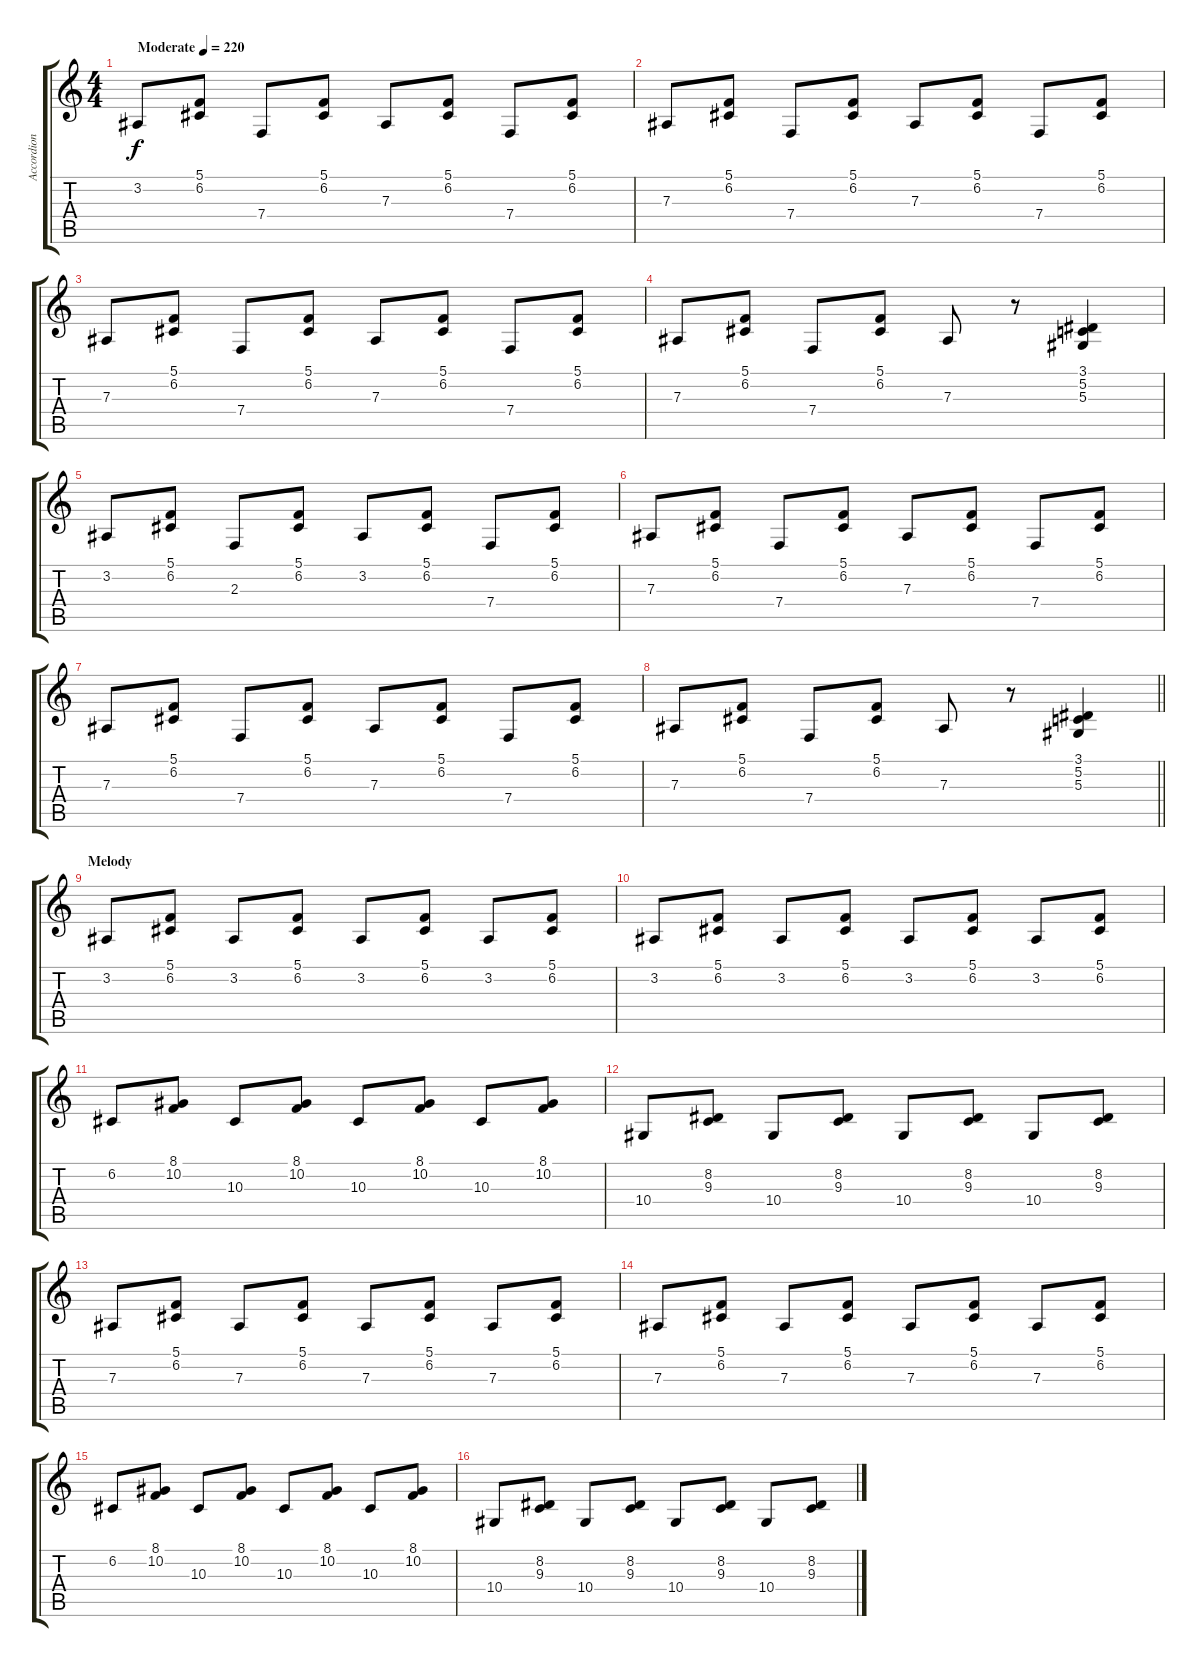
\track ("Accordion LH" "Accordion ") {instrument accordion}
\staff {score tabs}
\tuning (C4 G3 Eb3 Bb2 F2 C2) {hide}
\ts (4 4)
\tempo (220 "Moderate")
\clef g2
\ks c
3.2.8{dy f instrument accordion} (5.1 6.2).8 7.4.8 (5.1 6.2).8 7.3.8 (5.1 6.2).8 7.4.8 (5.1 6.2).8 |
7.3.8 (5.1 6.2).8 7.4.8 (5.1 6.2).8 7.3.8 (5.1 6.2).8 7.4.8 (5.1 6.2).8 |
7.3.8 (5.1 6.2).8 7.4.8 (5.1 6.2).8 7.3.8 (5.1 6.2).8 7.4.8 (5.1 6.2).8 |
7.3.8 (5.1 6.2).8 7.4.8 (5.1 6.2).8 7.3.8 r.8 (3.1 5.2 5.3).4 |
3.2.8 (5.1 6.2).8 2.3.8 (5.1 6.2).8 3.2.8 (5.1 6.2).8 7.4.8 (5.1 6.2).8 |
7.3.8 (5.1 6.2).8 7.4.8 (5.1 6.2).8 7.3.8 (5.1 6.2).8 7.4.8 (5.1 6.2).8 |
7.3.8 (5.1 6.2).8 7.4.8 (5.1 6.2).8 7.3.8 (5.1 6.2).8 7.4.8 (5.1 6.2).8 |
\barLineRight lightlight
7.3.8 (5.1 6.2).8 7.4.8 (5.1 6.2).8 7.3.8 r.8 (3.1 5.2 5.3).4 |
\section ("" "Melody")
3.2.8 (5.1 6.2).8 3.2.8 (5.1 6.2).8 3.2.8 (5.1 6.2).8 3.2.8 (5.1 6.2).8 |
3.2.8 (5.1 6.2).8 3.2.8 (5.1 6.2).8 3.2.8 (5.1 6.2).8 3.2.8 (5.1 6.2).8 |
6.2.8 (8.1 10.2).8 10.3.8 (8.1 10.2).8 10.3.8 (8.1 10.2).8 10.3.8 (8.1 10.2).8 |
10.4.8 (8.2 9.3).8 10.4.8 (8.2 9.3).8 10.4.8 (8.2 9.3).8 10.4.8 (8.2 9.3).8 |
7.3.8 (5.1 6.2).8 7.3.8 (5.1 6.2).8 7.3.8 (5.1 6.2).8 7.3.8 (5.1 6.2).8 |
7.3.8 (5.1 6.2).8 7.3.8 (5.1 6.2).8 7.3.8 (5.1 6.2).8 7.3.8 (5.1 6.2).8 |
6.2.8 (8.1 10.2).8 10.3.8 (8.1 10.2).8 10.3.8 (8.1 10.2).8 10.3.8 (8.1 10.2).8 |
10.4.8 (8.2 9.3).8 10.4.8 (8.2 9.3).8 10.4.8 (8.2 9.3).8 10.4.8 (8.2 9.3).8
